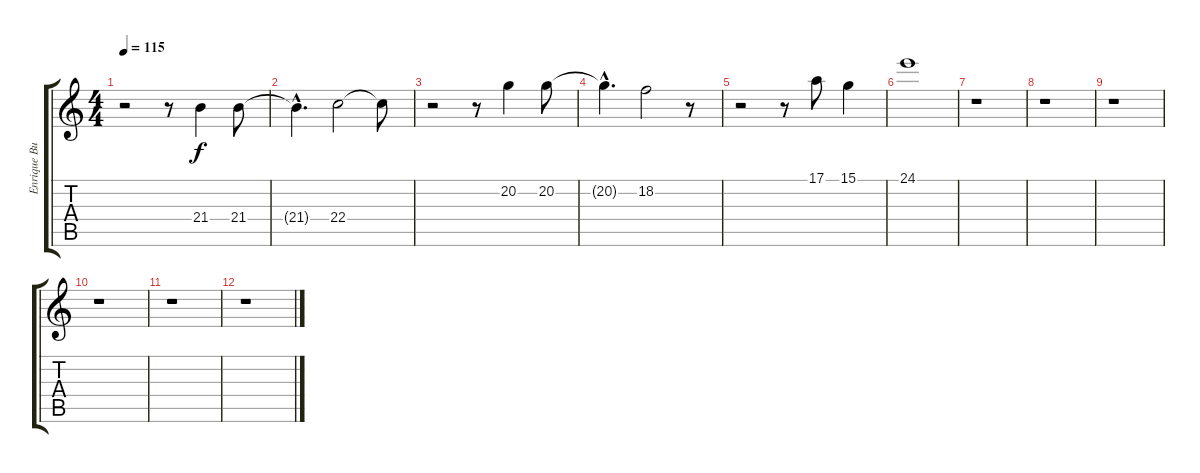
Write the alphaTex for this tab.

\track ("Enrique Bunbury" "Enrique Bu") {instrument oboe}
\staff {score tabs}
\tuning (E4 B3 G3 D3 A2 E2) {hide}
\ts (4 4)
\tempo 115
\clef g2
\ks c
r.2{dy f} r.8 21.4.4 21.4.8 |
21.4{hac t}.4{d} 22.4.2 22.4{t}.8 |
r.2 r.8 20.2.4 20.2.8 |
20.2{hac t}.4{d} 18.2.2 r.8 |
r.2 r.8 17.1.8 15.1.4 |
24.1.1 |
r.1 |
r.1 |
r.1 |
r.1 |
r.1 |
r.1
